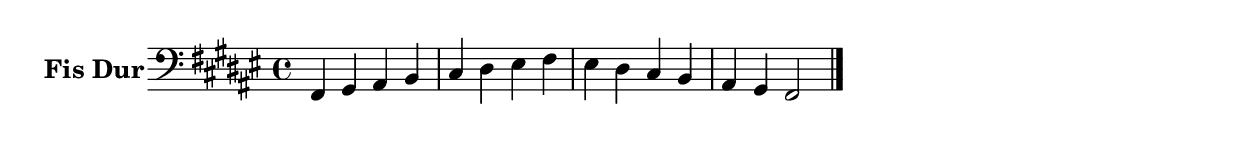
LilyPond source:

\version "2.18.2"

\score {
  \new Staff = "cello"
    \with { instrumentName = \markup { \bold \large { "Fis Dur" }}}
    \transpose c fis, {
      \relative c {
        \clef bass
        \key c \major
        \time 4/4

        c4 d e f |
        g a b c  |
        b a g f  |
        e d c2 \bar "|."

      }
    }
  \layout {}
}
